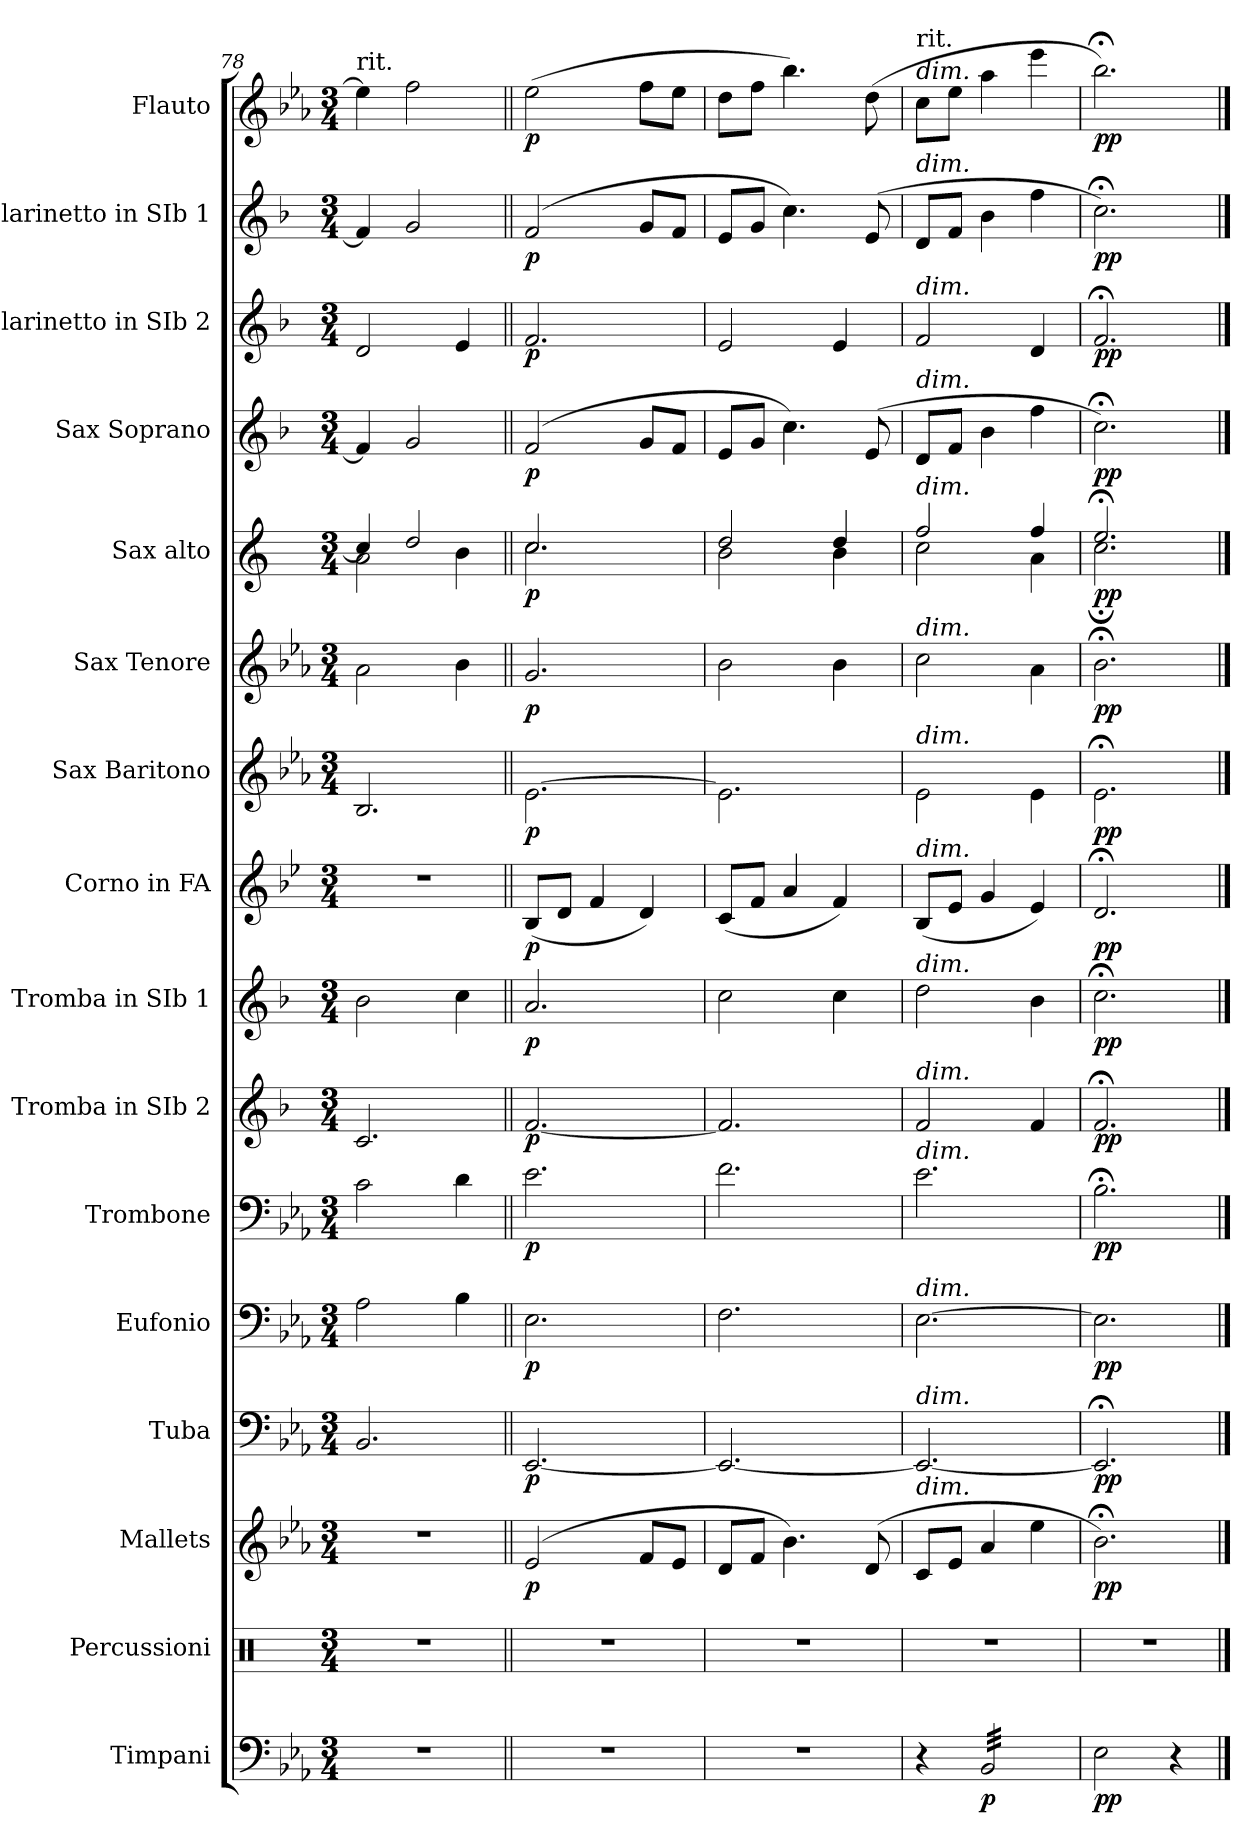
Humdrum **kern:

**kern	**dynam	**kern	**kern	**dynam	**kern	**dynam	**kern	**dynam	**kern	**dynam	**kern	**dynam	**kern	**dynam	**kern	**dynam	**kern	**dynam	**kern	**dynam	**kern	**dynam	**kern	**dynam	**kern	**dynam	**kern	**dynam	**kern	**dynam
*part16	*part16	*part15	*part14	*part14	*part13	*part13	*part12	*part12	*part11	*part11	*part10	*part10	*part9	*part9	*part8	*part8	*part7	*part7	*part6	*part6	*part5	*part5	*part4	*part4	*part3	*part3	*part2	*part2	*part1	*part1
*staff16	*staff16	*staff15	*staff14	*staff14	*staff13	*staff13	*staff12	*staff12	*staff11	*staff11	*staff10	*staff10	*staff9	*staff9	*staff8	*staff8	*staff7	*staff7	*staff6	*staff6	*staff5	*staff5	*staff4	*staff4	*staff3	*staff3	*staff2	*staff2	*staff1	*staff1
*I"Timpani	*	*I"Percussioni	*I"Mallets	*	*I"Tuba	*	*I"Eufonio	*	*I"Trombone	*	*I"Tromba in SIb 2	*	*I"Tromba in SIb 1	*	*I"Corno in FA	*	*I"Sax Baritono	*	*I"Sax Tenore	*	*I"Sax alto	*	*I"Sax Soprano	*	*I"Clarinetto in SIb 2	*	*I"Clarinetto in SIb 1	*	*I"Flauto	*
*I'Timp.	*	*	*I'Mall.	*	*I'Tba.	*	*I'Euf.	*	*I'Trb.	*	*I'Tr. 2	*	*I'Tr. 1	*	*I'Cor.	*	*	*	*	*	*I'S.A.	*	*I'S.S.	*	*I'Cl. 2	*	*I'Cl. 1	*	*I'Fl.	*
*clefF4	*	*clefX	*clefG2	*	*clefF4	*	*clefF4	*	*clefF4	*	*clefG2	*	*clefG2	*	*clefG2	*	*clefG2	*	*clefG2	*	*clefG2	*	*clefG2	*	*clefG2	*	*clefG2	*	*clefG2	*
*	*	*	*ITrd-14c-24	*	*	*	*	*	*	*	*ITrd1c2	*	*ITrd1c2	*	*ITrd4c7	*	*ITrd12c21	*	*ITrd8c14	*	*ITrd5c9	*	*ITrd1c2	*	*ITrd1c2	*	*ITrd1c2	*	*	*
*k[b-e-a-]	*	*k[]	*k[b-e-a-]	*	*k[b-e-a-]	*	*k[b-e-a-]	*	*k[b-e-a-]	*	*k[b-e-a-]	*	*k[b-e-a-]	*	*k[b-e-a-]	*	*k[b-e-a-]	*	*k[b-e-a-]	*	*k[b-e-a-]	*	*k[b-e-a-]	*	*k[b-e-a-]	*	*k[b-e-a-]	*	*k[b-e-a-]	*
*E-:	*	*	*E-:	*	*E-:	*	*E-:	*	*E-:	*	*E-:	*	*E-:	*	*E-:	*	*	*	*E-:	*	*	*	*E-:	*	*E-:	*	*E-:	*	*E-:	*
*M3/4	*	*M3/4	*M3/4	*	*M3/4	*	*M3/4	*	*M3/4	*	*M3/4	*	*M3/4	*	*M3/4	*	*M3/4	*	*M3/4	*	*M3/4	*	*M3/4	*	*M3/4	*	*M3/4	*	*M3/4	*
=78	=78	=78	=78	=78	=78	=78	=78	=78	=78	=78	=78	=78	=78	=78	=78	=78	=78	=78	=78	=78	=78	=78	=78	=78	=78	=78	=78	=78	=78	=78
*	*	*	*	*	*	*	*	*	*	*	*	*	*	*	*	*	*	*	*	*	*^	*	*	*	*	*	*	*	*	*
!	!	!	!	!	!	!	!	!	!	!	!	!	!	!	!	!	!	!	!	!	!	!	!	!	!	!	!	!	!	!LO:TX:a:t=rit.	!
2.r	.	2.r	2.r	.	2.BB-/	.	2A-\	.	2c\	.	2.B-/	.	2a-\	.	2.r	.	2.BB-/	.	2A-\	.	4e-/]	2c\	.	4e-/]	.	2c/	.	4e-/]	.	4ee-\]	.
.	.	.	.	.	.	.	.	.	.	.	.	.	.	.	.	.	.	.	.	.	2f/	.	.	2f/	.	.	.	2f/	.	2ff\	.
.	.	.	.	.	.	.	4B-\	.	4d\	.	.	.	4b-\	.	.	.	.	.	4B-\	.	.	4d\	.	.	.	4d/	.	.	.	.	.
=79||	=79||	=79||	=79||	=79||	=79||	=79||	=79||	=79||	=79||	=79||	=79||	=79||	=79||	=79||	=79||	=79||	=79||	=79||	=79||	=79||	=79||	=79||	=79||	=79||	=79||	=79||	=79||	=79||	=79||	=79||	=79||
!	!	!	!	!LO:DY:b	!	!LO:DY:b	!	!LO:DY:b	!	!LO:DY:b	!	!LO:DY:b	!	!LO:DY:b	!	!LO:DY:b	!	!LO:DY:b	!	!LO:DY:b	!	!	!LO:DY:b	!	!LO:DY:b	!	!LO:DY:b	!	!LO:DY:b	!	!LO:DY:b
2.r	.	2.r	(>2eee-/	p	[2.EE-/	p	2.E-\	p	2.e-\	p	[2.e-/	p	2.g/	p	(<8E-/L	p	[2.E-\	p	2.G/	p	2.e-/	2.e-\	p	(>2e-/	p	2.e-/	p	(>2e-/	p	(>2ee-\	p
.	.	.	.	.	.	.	.	.	.	.	.	.	.	.	8G/J	.	.	.	.	.	.	.	.	.	.	.	.	.	.	.	.
.	.	.	.	.	.	.	.	.	.	.	.	.	.	.	4B-/	.	.	.	.	.	.	.	.	.	.	.	.	.	.	.	.
.	.	.	8fff/L	.	.	.	.	.	.	.	.	.	.	.	4G/)	.	.	.	.	.	.	.	.	8f/L	.	.	.	8f/L	.	8ff\L	.
.	.	.	8eee-/J	.	.	.	.	.	.	.	.	.	.	.	.	.	.	.	.	.	.	.	.	8e-/J	.	.	.	8e-/J	.	8ee-\J	.
=80	=80	=80	=80	=80	=80	=80	=80	=80	=80	=80	=80	=80	=80	=80	=80	=80	=80	=80	=80	=80	=80	=80	=80	=80	=80	=80	=80	=80	=80	=80	=80
2.r	.	2.r	8ddd/L	.	2.EE-/_	.	2.F\	.	2.f\	.	2.e-/]	.	2b-\	.	(<8F/L	.	2.E-\]	.	2B-\	.	2f/	2d\	.	8d/L	.	2d/	.	8d/L	.	8dd\L	.
.	.	.	8fff/J	.	.	.	.	.	.	.	.	.	.	.	8B-/J	.	.	.	.	.	.	.	.	8f/J	.	.	.	8f/J	.	8ff\J	.
.	.	.	4.bbb-\)	.	.	.	.	.	.	.	.	.	.	.	4d/	.	.	.	.	.	.	.	.	4.b-\)	.	.	.	4.b-\)	.	4.bb-\)	.
.	.	.	.	.	.	.	.	.	.	.	.	.	4b-\	.	4B-/)	.	.	.	4B-\	.	4f/	4d\	.	.	.	4d/	.	.	.	.	.
.	.	.	(>8ddd/	.	.	.	.	.	.	.	.	.	.	.	.	.	.	.	.	.	.	.	.	(>8d/	.	.	.	(>8d/	.	(>8dd\	.
=81	=81	=81	=81	=81	=81	=81	=81	=81	=81	=81	=81	=81	=81	=81	=81	=81	=81	=81	=81	=81	=81	=81	=81	=81	=81	=81	=81	=81	=81	=81	=81
!	!	!	!	!	!	!	!	!	!	!	!	!	!	!	!	!	!	!	!	!	!	!	!	!	!	!	!	!	!	!LO:TX:a:i:t=dim.	!
!	!	!	!	!	!	!	!	!	!	!	!	!	!	!	!	!	!	!	!	!	!	!	!	!	!	!	!	!	!	!LO:TX:a:t=rit.	!
!	!	!	!	!	!	!	!	!	!	!	!	!	!	!	!	!	!	!	!	!	!	!	!	!	!	!	!	!LO:TX:a:i:t=dim.	!	!	!
!	!	!	!	!	!	!	!	!	!	!	!	!	!	!	!	!	!	!	!	!	!	!	!	!	!	!LO:TX:a:i:t=dim.	!	!	!	!	!
!	!	!	!	!	!	!	!	!	!	!	!	!	!	!	!	!	!	!	!	!	!	!	!	!LO:TX:a:i:t=dim.	!	!	!	!	!	!	!
!	!	!	!	!	!	!	!	!	!	!	!	!	!	!	!	!	!	!	!	!	!LO:TX:a:i:t=dim.	!	!	!	!	!	!	!	!	!	!
!	!	!	!	!	!	!	!	!	!	!	!	!	!	!	!	!	!	!	!LO:TX:a:i:t=dim.	!	!	!	!	!	!	!	!	!	!	!	!
!	!	!	!	!	!	!	!	!	!	!	!	!	!	!	!	!	!LO:TX:a:i:t=dim.	!	!	!	!	!	!	!	!	!	!	!	!	!	!
!	!	!	!	!	!	!	!	!	!	!	!	!	!	!	!LO:TX:a:i:t=dim.	!	!	!	!	!	!	!	!	!	!	!	!	!	!	!	!
!	!	!	!	!	!	!	!	!	!	!	!	!	!LO:TX:a:i:t=dim.	!	!	!	!	!	!	!	!	!	!	!	!	!	!	!	!	!	!
!	!	!	!	!	!	!	!	!	!	!	!LO:TX:a:i:t=dim.	!	!	!	!	!	!	!	!	!	!	!	!	!	!	!	!	!	!	!	!
!	!	!	!	!	!	!	!	!	!LO:TX:a:i:t=dim.	!	!	!	!	!	!	!	!	!	!	!	!	!	!	!	!	!	!	!	!	!	!
!	!	!	!	!	!	!	!LO:TX:a:i:t=dim.	!	!	!	!	!	!	!	!	!	!	!	!	!	!	!	!	!	!	!	!	!	!	!	!
!	!	!	!	!	!LO:TX:a:i:t=dim.	!	!	!	!	!	!	!	!	!	!	!	!	!	!	!	!	!	!	!	!	!	!	!	!	!	!
!	!	!	!LO:TX:a:i:t=dim.	!	!	!	!	!	!	!	!	!	!	!	!	!	!	!	!	!	!	!	!	!	!	!	!	!	!	!	!
4r	.	2.r	8ccc/L	.	2.EE-/_	.	[2.E-\	.	2.e-\	.	2e-/	.	2cc\	.	(<8E-/L	.	2E-\	.	2c\	.	2a-/	2e-\	.	8c/L	.	2e-/	.	8c/L	.	8cc\L	.
.	.	.	8eee-/J	.	.	.	.	.	.	.	.	.	.	.	8A-/J	.	.	.	.	.	.	.	.	8e-/J	.	.	.	8e-/J	.	8ee-\J	.
!	!LO:DY:b	!	!	!	!	!	!	!	!	!	!	!	!	!	!	!	!	!	!	!	!	!	!	!	!	!	!	!	!	!	!
*tremolo	*	*	*	*	*	*	*	*	*	*	*	*	*	*	*	*	*	*	*	*	*	*	*	*	*	*	*	*	*	*	*
32BB-/LLL	p	.	4aaa-/	.	.	.	.	.	.	.	.	.	.	.	4c/	.	.	.	.	.	.	.	.	4a-\	.	.	.	4a-\	.	4aa-\	.
32BB-/	.	.	.	.	.	.	.	.	.	.	.	.	.	.	.	.	.	.	.	.	.	.	.	.	.	.	.	.	.	.	.
32BB-/	.	.	.	.	.	.	.	.	.	.	.	.	.	.	.	.	.	.	.	.	.	.	.	.	.	.	.	.	.	.	.
32BB-/	.	.	.	.	.	.	.	.	.	.	.	.	.	.	.	.	.	.	.	.	.	.	.	.	.	.	.	.	.	.	.
32BB-/	.	.	.	.	.	.	.	.	.	.	.	.	.	.	.	.	.	.	.	.	.	.	.	.	.	.	.	.	.	.	.
32BB-/	.	.	.	.	.	.	.	.	.	.	.	.	.	.	.	.	.	.	.	.	.	.	.	.	.	.	.	.	.	.	.
32BB-/	.	.	.	.	.	.	.	.	.	.	.	.	.	.	.	.	.	.	.	.	.	.	.	.	.	.	.	.	.	.	.
32BB-/	.	.	.	.	.	.	.	.	.	.	.	.	.	.	.	.	.	.	.	.	.	.	.	.	.	.	.	.	.	.	.
32BB-/	.	.	4eeee-\	.	.	.	.	.	.	.	4e-/	.	4a-\	.	4A-/)	.	4E-\	.	4A-\	.	4a-/	4c\	.	4ee-\	.	4c/	.	4ee-\	.	4eee-\	.
32BB-/	.	.	.	.	.	.	.	.	.	.	.	.	.	.	.	.	.	.	.	.	.	.	.	.	.	.	.	.	.	.	.
32BB-/	.	.	.	.	.	.	.	.	.	.	.	.	.	.	.	.	.	.	.	.	.	.	.	.	.	.	.	.	.	.	.
32BB-/	.	.	.	.	.	.	.	.	.	.	.	.	.	.	.	.	.	.	.	.	.	.	.	.	.	.	.	.	.	.	.
32BB-/	.	.	.	.	.	.	.	.	.	.	.	.	.	.	.	.	.	.	.	.	.	.	.	.	.	.	.	.	.	.	.
32BB-/	.	.	.	.	.	.	.	.	.	.	.	.	.	.	.	.	.	.	.	.	.	.	.	.	.	.	.	.	.	.	.
32BB-/	.	.	.	.	.	.	.	.	.	.	.	.	.	.	.	.	.	.	.	.	.	.	.	.	.	.	.	.	.	.	.
32BB-/JJJ	.	.	.	.	.	.	.	.	.	.	.	.	.	.	.	.	.	.	.	.	.	.	.	.	.	.	.	.	.	.	.
*Xtremolo	*	*	*	*	*	*	*	*	*	*	*	*	*	*	*	*	*	*	*	*	*	*	*	*	*	*	*	*	*	*	*
=82	=82	=82	=82	=82	=82	=82	=82	=82	=82	=82	=82	=82	=82	=82	=82	=82	=82	=82	=82	=82	=82	=82	=82	=82	=82	=82	=82	=82	=82	=82	=82
!	!LO:DY:b	!	!	!LO:DY:b	!	!LO:DY:b	!	!LO:DY:b	!	!LO:DY:b	!	!LO:DY:b	!	!LO:DY:b	!	!LO:DY:b	!	!LO:DY:b	!	!LO:DY:b	!	!	!LO:DY:b	!	!LO:DY:b	!	!LO:DY:b	!	!LO:DY:b	!	!LO:DY:b
2E-\	pp	2.r	2.bbb-;<\)	pp	2.EE-;</]	pp	2.E-\]	pp	2.B-;<\	pp	2.e-;</	pp	2.b-;<\	pp	2.G;</	pp	2.E-;<\	pp	2.B-;<\	pp	2.g;</	2.e-;<\	pp	2.b-;<\)	pp	2.e-;</	pp	2.b-;<\)	pp	2.bb-;<\)	pp
4r	.	.	.	.	.	.	.	.	.	.	.	.	.	.	.	.	.	.	.	.	.	.	.	.	.	.	.	.	.	.	.
*	*	*	*	*	*	*	*	*	*	*	*	*	*	*	*	*	*	*	*	*	*v	*v	*	*	*	*	*	*	*	*	*
==	==	==	==	==	==	==	==	==	==	==	==	==	==	==	==	==	==	==	==	==	==	==	==	==	==	==	==	==	==	==
*-	*-	*-	*-	*-	*-	*-	*-	*-	*-	*-	*-	*-	*-	*-	*-	*-	*-	*-	*-	*-	*-	*-	*-	*-	*-	*-	*-	*-	*-	*-
